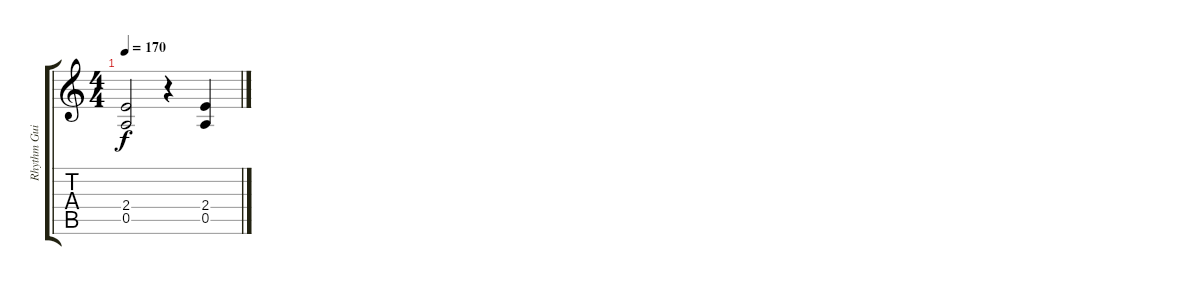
\track ("Rhythm Guitar" "Rhythm Gui") {instrument distortionguitar}
\staff {score tabs}
\tuning (E4 B3 G3 D3 A2 E2) {hide}
\ts (4 4)
\tempo 170
\clef g2
\ks c
(2.4 0.5).2{dy f} r.4 (2.4 0.5).4
